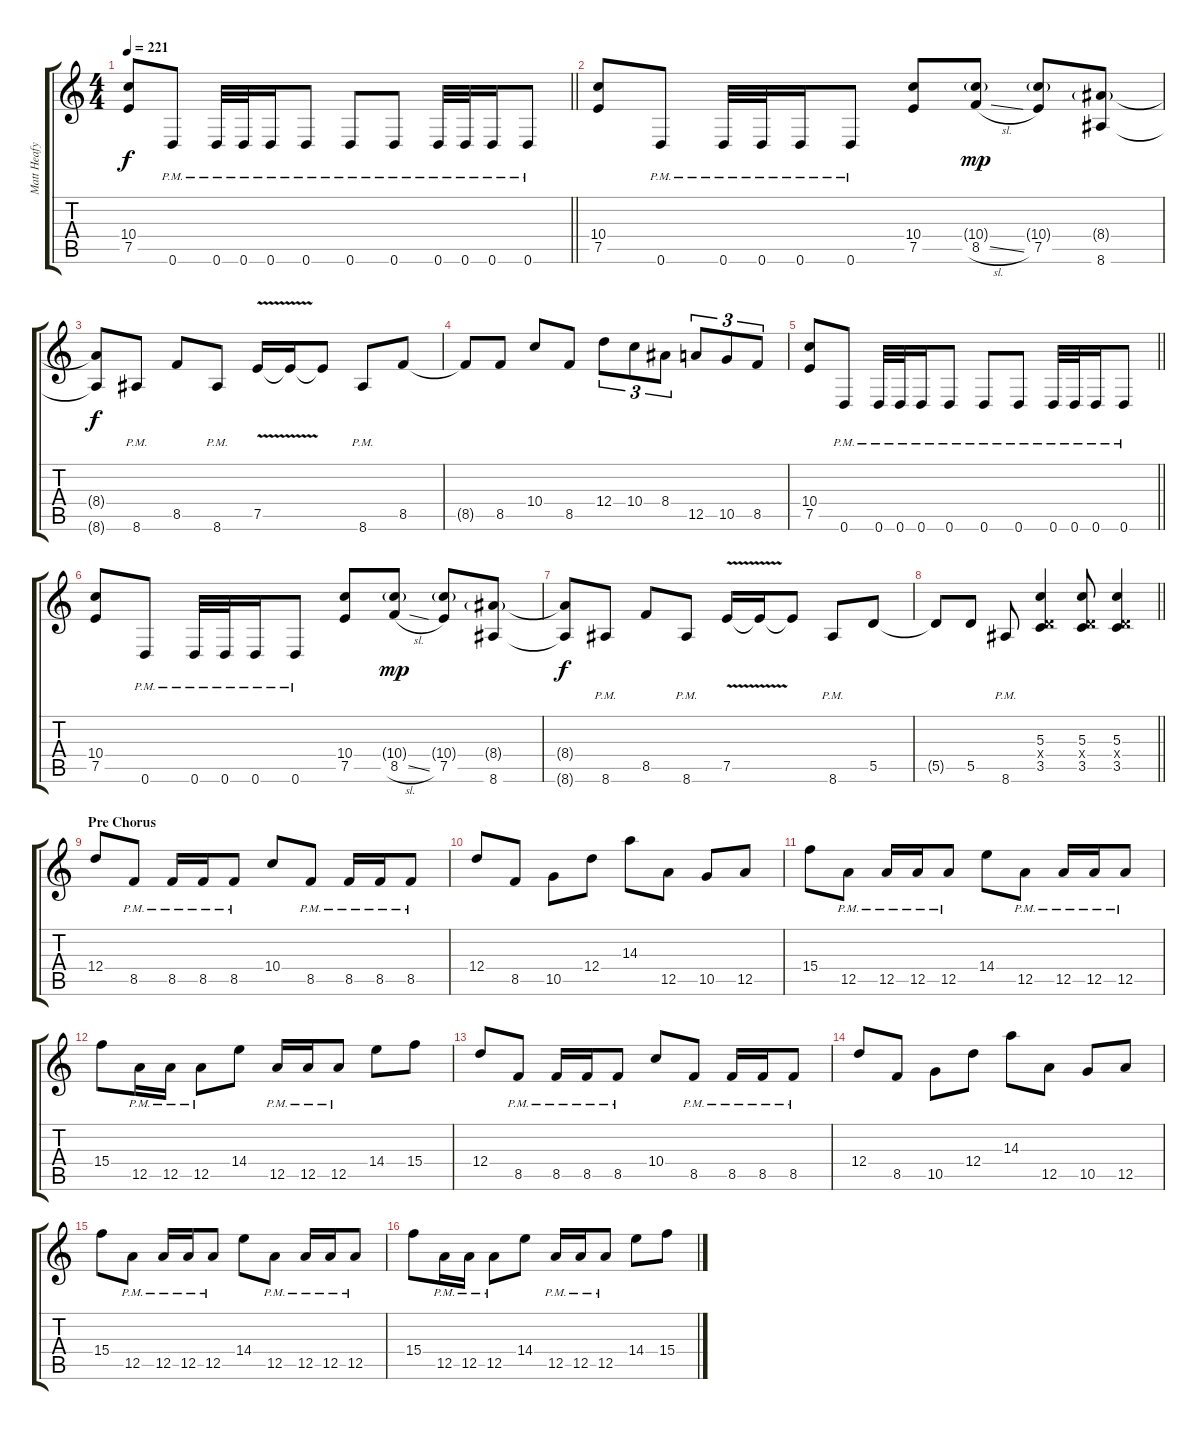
\track ("Matt Heafy" "Matt Heafy") {instrument distortionguitar}
\staff {score tabs}
\tuning (E4 B3 G3 D3 A2 D2) {hide}
\ts (4 4)
\tempo 221
\clef g2
\barLineRight lightlight
\ks c
(10.4 7.5).8{dy f} 0.6{pm}.8 0.6{pm}.32 0.6{pm}.32 0.6{pm}.16 0.6{pm}.8 0.6{pm}.8 0.6{pm}.8 0.6{pm}.32 0.6{pm}.32 0.6{pm}.16 0.6{pm}.8 |
(10.4 7.5).8 0.6{pm}.8 0.6{pm}.32 0.6{pm}.32 0.6{pm}.16 0.6{pm}.8 (10.4 7.5).8 (10.4{g} 8.5{sl}).8{dy mp} (10.4{g} 7.5).8 (8.4{g} 8.6).8 |
(8.4{t} 8.6{t}).8{dy f} 8.6{pm}.8 8.5.8 8.6{pm}.8 7.5{v}.16 7.5{t}.16 7.5{t}.8 8.6{pm}.8 8.5.8 |
8.5{t}.8 8.5.8 10.4.8 8.5.8 12.4.8{tu (3 2)} 10.4.8{tu (3 2)} 8.4.8{tu (3 2)} 12.5.8{tu (3 2)} 10.5.8{tu (3 2)} 8.5.8{tu (3 2)} |
\barLineRight lightlight
(10.4 7.5).8 0.6{pm}.8 0.6{pm}.32 0.6{pm}.32 0.6{pm}.16 0.6{pm}.8 0.6{pm}.8 0.6{pm}.8 0.6{pm}.32 0.6{pm}.32 0.6{pm}.16 0.6{pm}.8 |
(10.4 7.5).8 0.6{pm}.8 0.6{pm}.32 0.6{pm}.32 0.6{pm}.16 0.6{pm}.8 (10.4 7.5).8 (10.4{g} 8.5{sl}).8{dy mp} (10.4{g} 7.5).8 (8.4{g} 8.6).8 |
(8.4{t} 8.6{t}).8{dy f} 8.6{pm}.8 8.5.8 8.6{pm}.8 7.5{v}.16 7.5{t}.16 7.5{t}.8 8.6{pm}.8 5.5.8 |
\barLineRight lightlight
5.5{t}.8 5.5.8 8.6{pm}.8 (5.3 0.4{x} 3.5).4 (5.3 0.4{x} 3.5).8 (5.3 0.4{x} 3.5).4 |
\section ("" "Pre Chorus")
12.4.8 8.5{pm}.8 8.5{pm}.16 8.5{pm}.16 8.5{pm}.8 10.4.8 8.5{pm}.8 8.5{pm}.16 8.5{pm}.16 8.5{pm}.8 |
12.4.8 8.5.8 10.5.8 12.4.8 14.3.8 12.5.8 10.5.8 12.5.8 |
15.4.8 12.5{pm}.8 12.5{pm}.16 12.5{pm}.16 12.5{pm}.8 14.4.8 12.5{pm}.8 12.5{pm}.16 12.5{pm}.16 12.5{pm}.8 |
15.4.8 12.5{pm}.16 12.5{pm}.16 12.5{pm}.8 14.4.8 12.5{pm}.16 12.5{pm}.16 12.5{pm}.8 14.4.8 15.4.8 |
12.4.8 8.5{pm}.8 8.5{pm}.16 8.5{pm}.16 8.5{pm}.8 10.4.8 8.5{pm}.8 8.5{pm}.16 8.5{pm}.16 8.5{pm}.8 |
12.4.8 8.5.8 10.5.8 12.4.8 14.3.8 12.5.8 10.5.8 12.5.8 |
15.4.8 12.5{pm}.8 12.5{pm}.16 12.5{pm}.16 12.5{pm}.8 14.4.8 12.5{pm}.8 12.5{pm}.16 12.5{pm}.16 12.5{pm}.8 |
15.4.8 12.5{pm}.16 12.5{pm}.16 12.5{pm}.8 14.4.8 12.5{pm}.16 12.5{pm}.16 12.5{pm}.8 14.4.8 15.4.8
